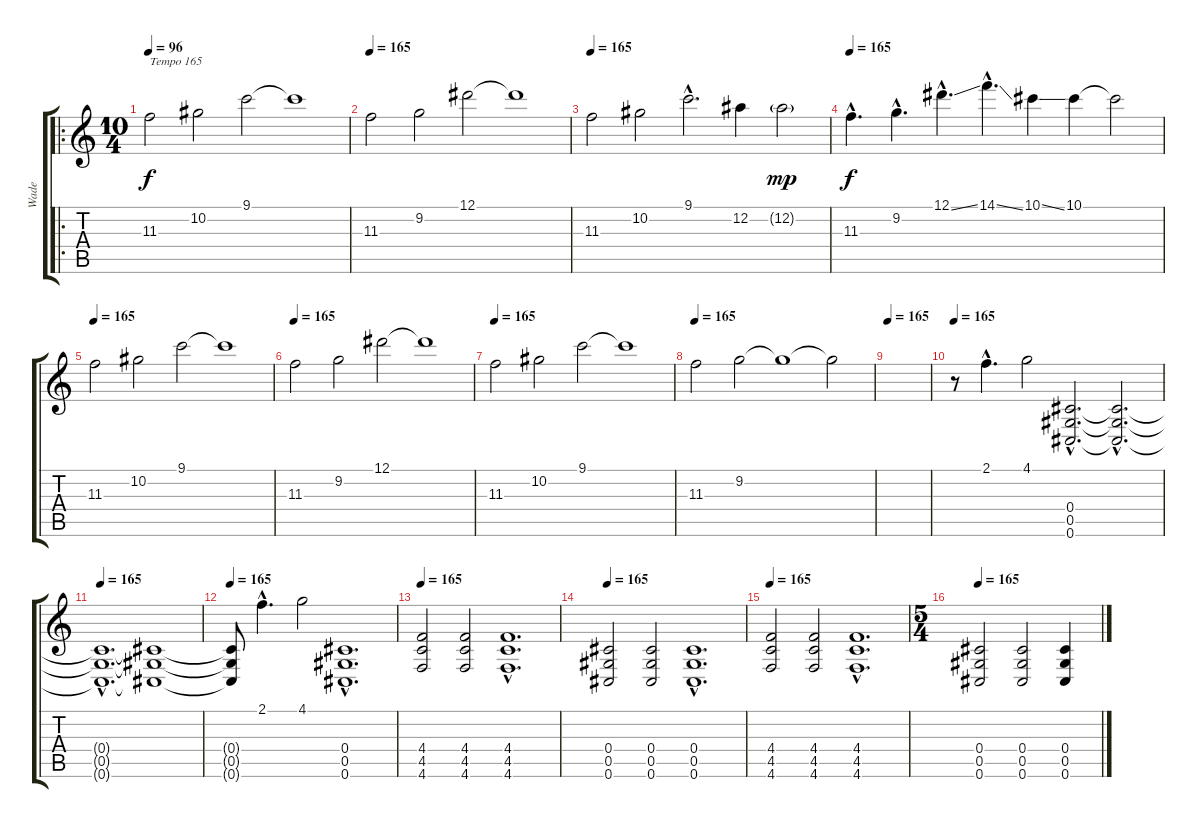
\track ("Wade" "Wade") {instrument distortionguitar}
\staff {score tabs}
\tuning (Eb4 Bb3 Gb3 Db3 Ab2 Db2) {hide}
\ro
\ts (10 4)
\tempo 96
\tempo 165
\tempo 96
\clef g2
\ks c
11.3.2{txt "Tempo 165" dy f volume 7 instrument electricguitarclean} 10.2.2 9.1.2 9.1{t}.1 |
\tempo 165
11.3.2{volume 7 instrument electricguitarclean} 9.2.2 12.1.2 12.1{t}.1 |
\tempo 165
11.3.2{volume 7 instrument electricguitarclean} 10.2.2 9.1{hac}.2{d} 12.2.4 12.2{g}.2{dy mp} |
\tempo 165
11.3{hac}.4{d dy f volume 7 instrument electricguitarclean} 9.2{hac}.4{d} 12.1{ss hac}.4{d} 14.1{ss hac}.4{d} 10.1{ss}.4 10.1.4 10.1{t}.2 |
\tempo 165
11.3.2{volume 7 instrument electricguitarclean} 10.2.2 9.1.2 9.1{t}.1 |
\tempo 165
11.3.2{volume 7 instrument electricguitarclean} 9.2.2 12.1.2 12.1{t}.1 |
\tempo 165
11.3.2{volume 7 instrument electricguitarclean} 10.2.2 9.1.2 9.1{t}.1 |
\tempo 165
11.3.2{volume 7 instrument electricguitarclean} 9.2.2 9.2{t}.1 9.2{t}.2 |
\tempo 165
|
\tempo 165
r.8{volume 7} 2.1{hac}.4{d} 4.1.2 (0.4{hac} 0.5{hac} 0.6{hac}).2{d volume 10} (0.4{hac t} 0.5{hac t} 0.6{hac t}).2{d volume 0} |
\tempo 165
(0.4{hac t} 0.5{hac t} 0.6{hac t}).1{d} (0.4{t} 0.5{t} 0.6{t}).1 |
\tempo 165
(0.4{t} 0.5{t} 0.6{t}).8{volume 7} 2.1{hac}.4{d} 4.1.2 (0.4{hac} 0.5{hac} 0.6{hac}).1{d} |
\tempo 165
(4.4 4.5 4.6).2{volume 13 instrument distortionguitar} (4.4 4.5 4.6).2 (4.4{hac} 4.5{hac} 4.6{hac}).1{d} |
\tempo 165
(0.4 0.5 0.6).2 (0.4 0.5 0.6).2 (0.4{hac} 0.5{hac} 0.6{hac}).1{d} |
\tempo 165
(4.4 4.5 4.6).2 (4.4 4.5 4.6).2 (4.4{hac} 4.5{hac} 4.6{hac}).1{d} |
\ts (5 4)
\tempo 165
(0.4 0.5 0.6).2 (0.4 0.5 0.6).2 (0.4 0.5 0.6).4
